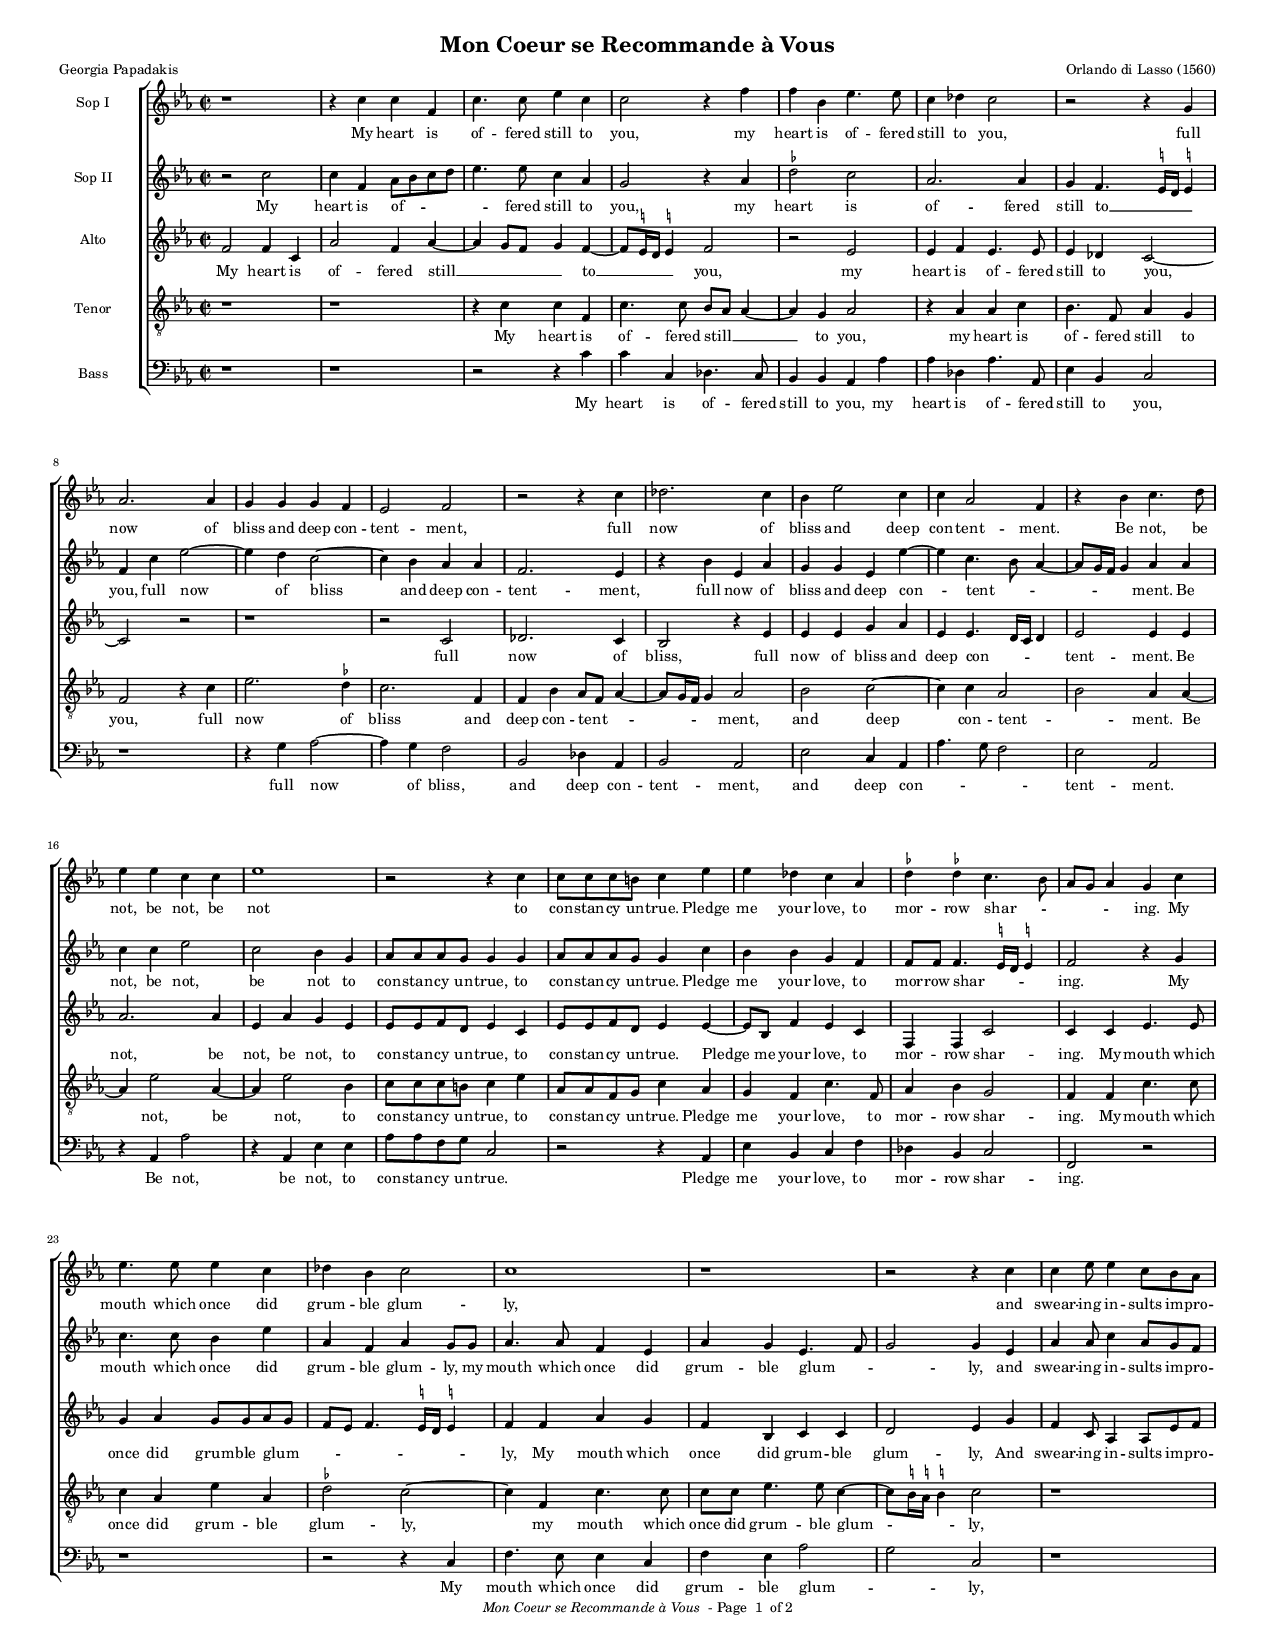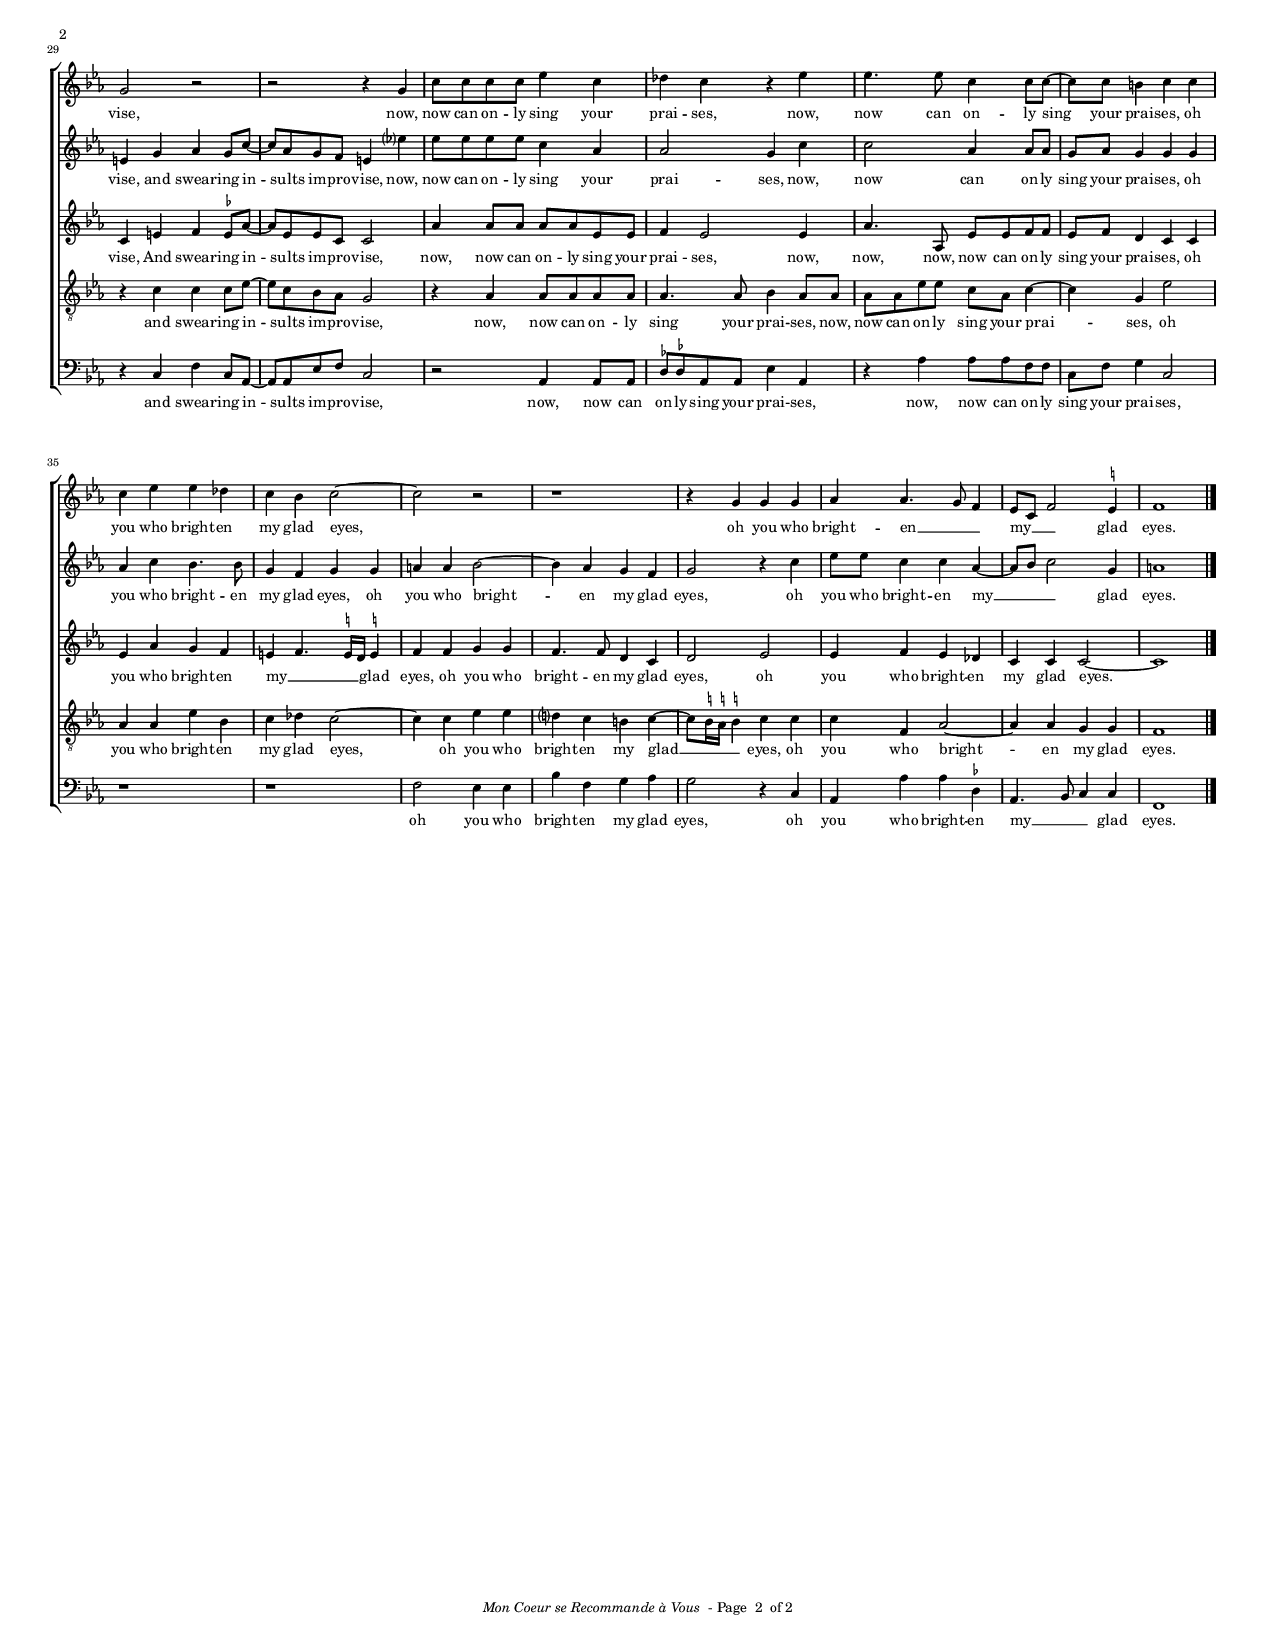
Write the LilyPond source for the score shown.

%{
monCoeur
===================
%}

\paper {
  #(set-paper-size "letter")
  oddFooterMarkup = \markup {
    \fill-line { \line {
      \italic \fromproperty #'header:title
      " - Page "
      \fromproperty #'page:page-number-string
      " of 2"
    } }
  }
  evenFooterMarkup = \oddFooterMarkup
}

\header{
  title = "Mon Coeur se Recommande à Vous"
  composer = "Orlando di Lasso (1560)"
  poet = "Georgia Papadakis"
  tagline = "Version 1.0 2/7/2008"
}

\include "english.ly"

%\autoBeamOff

 #(set-global-staff-size 12)

global = {
	\key ef \major
	%\key f \major
	\time 2/2
	\override Score.BarNumber.padding = #3
	 
}

sopIMusic = \transpose f ef \relative c''{ \clef treble
	\set Staff.instrumentName = "Sop I"
	%measuress 1-5  
	r1 |  r4 d d g,  | d'4. d8 f4 d  | d2 r4 g  | g c, f4. f8  | 
	%measuress 6-10 
	d4 ef d2 | r2 r4 a  | bf2. bf4  | a a a g  | f2 g  | 
	%measuress 11-15 
	r2 r4 d'4  | ef2. d4 | c f2 d4 | d4 bf2 g4 | r4 c4 d4. e8 | 
	%measuress 16-20 
	f4 f d d | f1 | r2 r4 d4 | d8 d d cs d4 f4 | f ef d bf | | 
	%measuress 21-25 
	\set suggestAccidentals = ##t ef ef! d4. c8 \set suggestAccidentals = ##f | bf a bf4 a d  | f4. f8 f4 d4 | ef c d2 | d1 | 
	%measuress 26-30 
	r1 | r2 r4 d4 | d f8 f4 d8 c bf | a2 r2 | r2 r4 a4 | 
	%measuress 31-35 
	d8 d d d f4 d4 | ef d r4 f | f4. f8 d4 d8 d8 ~ | d d8 cs4 d d | d f f ef | 
	%measuress 36-40 
	d c d2 ~ | d2 r2 | r1 | r4 a4 a a | bf bf4. a8 g4 | | 
	%measuress 41-42 
	f8 d g2 \once \set suggestAccidentals = ##t fs4 | g1 \bar "|."
}

sopIIMusic = \transpose f ef \relative c'' { \clef treble
	\set Staff.instrumentName = "Sop II"
	%measuress 1-5  
	r2 d2  | d4 g, bf8 c d e  | f4. f8 d4 bf  | a2 r4 bf4  | \once \set suggestAccidentals = ##t ef2 d |
	%measuress 6-10 
	bf2. bf4  | a g4. \once \set suggestAccidentals = ##t fs16 e \once \set suggestAccidentals = ##t fs!4 | g d' f2 ~ | f4 e d2 ~ | d4 c bf bf | 
	%measuress 11-15 
	g2. f4 | r4 c' f, bf | a a f f'4 ~  | f4 d4. c8 bf4 ~ | bf8 a16 g a4 bf bf | 
	%measuress 16-20 
	d d f2 | d2 c4 a | bf8 bf bf a a4 a | bf8 bf bf a a4 d	 | c c a g | 
	%measuress 21-25 
	g8 g g4. \set suggestAccidentals = ##t fs16 e fs!4 \set suggestAccidentals = ##f  | g2 r4 a4 | d4. d8 c4 f | bf, g bf a8 a8	 | bf4. bf8 g4 f | 
	%measuress 26-30 
	bf  a f4. g8 | a2 a4 f | bf bf8 d4 bf8 a g | fs4 a bf a8 d8 ~	 | d8 bf a g fs4 f'? |
	%measuress 31-35 
	f8 f f f d4 bf | bf2 a4 d | d2 bf4 bf8 bf | a bf a4 a a | bf d c4. c8 | 
	%measuress 36-40 
	a4 g a a | b b c2 ~ | c4 bf a g | a2 r4 d4 | f8 f d4 d bf ~ | 
	%measuress 41-42 
	bf8 c8 d2 a4  | b1  
		
}
	
altoMusic = \transpose f ef \relative c' { \clef treble
	\set Staff.instrumentName = "Alto"
	%measure 1 - 5  
	g'2 g4 d | bf'2 g4 bf ~ | bf a8 g a4 g4 ~ | g8 \set suggestAccidentals = ##t fs16 e fs!4 \set suggestAccidentals = ##f g2 | r2 f2 | 
	%measure 6-10  
	f4 g f4. f8  | f4 ef d2 ~  | d2 r2 | r1 | r2 d2 | 
	%measure 11-15  
	ef2. d4 | c2 r4 f4 | f f a bf | f f4. e16 d e4 | f2 f4 f | 
	%measure 16-20  
	bf2. bf4 | f4 bf a f | f8 f g e f4 d | f8 f g e f4 f4 ~ | f8 c g'4 f d | 
	%measure 21-25  
	g, g d'2 | d4 d f4. f8 | a4 bf a8 a bf a | g f g4. \set suggestAccidentals = ##t fs16 e fs!4 \set suggestAccidentals = ##f  | g4 g bf a  | 
	%measure 26-30  
	g c, d d  | e2 f4 a | g d8 bf4 bf8 f' g | d4 fs g \once \set suggestAccidentals = ##t f!8 bf8 ~  | bf8 f f d d2 | 
	%measure 31-35  
	bf'4 bf8 bf bf bf f f | g4 f2 f4 | bf4. bf,8 f' f g g | f g e4 d d | f4 bf a g | 
	%measure 36-40  
	fs g4. \set suggestAccidentals = ##t fs!16 e fs!4 \set suggestAccidentals = ##f  | g4 g a a | g4. g8 e4 d | e2 f2 | f4 g f ef | 
	%measure 41-42  
	d d d2 ~ | d1  
}

tenorMusic = \transpose f ef \relative c' { \clef "G_8"
	\set Staff.instrumentName = "Tenor"
	%measure 1-5
	r1 | r1 | r4 d4 d g, | d'4. d8 c bf bf4 ~ | bf4 a bf2 | 
	%measure 6-10  
	r4 bf4 bf d | c4. g8 bf4 a | g2 r4 d'4 | f2. \once \set suggestAccidentals = ##t ef4 | d2. g,4 | 
	%measure 11-15  
	g c bf8 g bf4 ~ | bf8 a16 g a4 bf2 | c2 d2 ~ | d4 d4 bf2 | c2 bf4 bf ~ | 
	%measure 16-20  
	bf f'2  bf,4 ~ | bf f'2 c4 | d8 d d cs d4 f | bf,8 bf g a d4 bf | a g d'4. g,8 | 
	%measure 21-25  
	bf4 c a2 | g4 g d'4. d8 | d4 bf f' bf,  | \once \set suggestAccidentals = ##t ef2 d2 ~ | d4 g,4 d'4. d8 | 
	%measure 26-30  
	d d f4. f8 d4 ~ | d8 \set suggestAccidentals = ##t cs16 b! cs!4 d2 \set suggestAccidentals = ##f  | r1 | r4 d4 d d8 f8 ~ | f8 d c bf a2 | 
	%measure 31-35  
	r4 bf4 bf8 bf bf bf | bf4. bf8 c4 bf8 bf8 | bf bf f' f d bf d4 ~ | d4 a4 f'2 | bf,4 bf f' c  | 
	%measure 36-40  
	d ef d2 ~ | d4 d f f  | e? d cs d ~ | d8 \set suggestAccidentals = ##t cs16 b! cs!4 \set suggestAccidentals = ##f d d | d g, bf2 ~ | 
	%measure 41-42  
	bf4 bf a a  | g1  
}

bassMusic = \transpose f ef \relative c' { \clef bass
	\set Staff.instrumentName = "Bass"
	%measure 1-5
	r1 | r1 | r2 r4 d4 | d d, ef4. d8 | c4 c bf bf' | 
	%measure 5-10  
	bf ef, bf'4. bf,8 | f'4 c d2 | r1 | r4 a'4 bf2 ~ | bf4 a g2 | 
	%measure 11-15  
	c,2 ef4 bf | c2 bf2  | f'2 d4 bf | bf'4. a8 g2 | f2 bf, | 
	%measure 16-20  
	r4 bf4 bf'2 | r4 bf,4 f' f | bf8 bf g a d,2 | r2 r4 bf4 | f'4 c4 d g | 
	%measure 21-25  
	ef c d2 | g,2 r2 | r1 | r2 r4 d'4 | g4. f8 f4 d | 
	%measure 26-30  
	g f bf2 | a2 d,2 | r1 | r4 d4 g d8 bf8 ~ | bf8 bf f' g d2 | 
	%measure 31-35			 | 
	r2 bf4 bf8 bf | \set suggestAccidentals = ##t ef8 ef! \set suggestAccidentals = ##f bf bf f'4 bf, | r4 bf'4 bf8 bf g g  | d g a4 d,2 | r1 | 
	%measure 36-40  
	r1 | g2 f4 f | c' g a bf | a2 r4 d,4 | bf4 bf' bf \once \set suggestAccidentals = ##t ef, | 
	%measure 41-42  
	bf4. c8 d4 d | g,1  
}

sopIWords = \lyricmode {
	My heart is of -- fered still to you,
	my heart is of -- fered still to you,
	full now of bliss and deep con -- tent -- ment,
	full now of bliss and deep con -- tent -- ment.
	Be not, be not, be not, be not
	to con -- stan -- cy un -- true.
	Pledge me your love, to mor -- row shar -- _ _ _ _ ing.
	My mouth which once did grum -- ble glum -- ly,
	and swear -- ing in -- sults im -- pro -- vise,
	now, now can on -- ly sing your prai -- ses,
	now, now can on -- ly sing your prai -- ses,
	oh you who bright -- en my glad eyes,
	oh you who bright -- en __ _ _ my __ _ _ glad eyes.
}
sopIIWords = \lyricmode {
	My heart is of -- _ _ _ _ fered still to you,
	my heart is of -- fered still to __ _ _ _ you,
	full now of bliss and deep con -- tent -- ment,
	full now of bliss and deep con -- tent -- _ _ _ _ _ ment.
	Be not, be not, be not
	to con -- stan -- cy un -- true,
	to con -- stan -- cy un -- true.
	Pledge me your love, to mor -- row shar -- _ _ _ ing.
	My mouth which once did grum -- ble glum -- ly,
	my mouth which once did grum -- ble glum -- _ _ ly,
	and swear -- ing in -- sults im -- pro -- vise,
	and swear -- ing in -- sults im -- pro -- vise,
	now, now can on -- ly sing your prai -- ses,
	now, now can on -- ly sing your prai -- ses,
	oh you who bright -- en my glad eyes,
	oh you who bright -- en my glad eyes,
	oh you who bright -- en my __ _ _ glad eyes.
}
altoWords = \lyricmode {
	My heart is of -- fered still __ _ _ _ to __ _ _ _ you,
	my heart is of -- fered still to you,
	full now of bliss,
	full now of bliss and deep con -- _ _ _ tent -- ment.
	Be not, be not, be not, 
	to con -- stan -- cy un -- true,
	to con -- stan -- cy un -- true.
	Pledge me your love, to mor -- row shar -- ing.
	My mouth which once did grum -- ble glum -- _ _ _ _ _ _ _ ly,
	My mouth which once did grum -- ble glum -- ly,
	And swear -- ing in -- sults im -- pro -- vise,
	And swear -- ing in -- sults im -- pro -- vise,
	now, now can on -- ly sing your prai -- ses,
	now, now, now, now can on -- ly sing your prai -- ses,
	oh you who bright -- en my __ _ _ _ glad eyes,
	oh you who bright -- en my glad eyes,
	oh you who bright -- en my glad eyes.

}
tenorWords = \lyricmode {
	My heart is of -- fered still __ _ _ to you,
	my heart is of -- fered still to you,
	full now of bliss and deep con -- tent -- _ _ _ _ _ ment,
	and deep con -- tent -- _ ment.
	Be not, be not,
	to con -- stan -- cy un -- true,
	to con -- stan -- cy un -- true.
	Pledge me your love, to mor -- row shar -- ing.
	My mouth which once did grum -- ble glum -- ly,
	my mouth which once did grum -- ble glum -- _ _ _ ly,
	and swear -- ing in -- sults im -- pro -- vise,
	now, now can on -- ly sing your prai -- ses,
	now, now can on -- ly sing your prai -- ses,
	oh you who bright -- en my glad eyes,
	oh you who bright -- en my glad __ _ _ _ eyes,
	oh you who bright -- en my glad eyes.

}
bassWords = \lyricmode {
	My heart is of -- fered still to you,
	my heart is of -- fered still to you,
	full now of bliss, and deep con -- tent -- ment,
	and deep con -- _ _ _ tent -- ment.
	Be not, be not,
	to con -- stan -- cy un -- true.
	Pledge me your love, to mor -- row shar -- ing.
	My mouth which once did grum -- ble glum -- _ ly,
	and swear -- ing in -- sults im -- pro -- vise,
	now, now can on -- ly sing your prai -- ses,
	now, now can on -- ly sing your prai -- ses,
	oh you who bright -- en my glad eyes,
	oh you who bright -- en my __ _ _ glad eyes.

}
sopIsolf = \lyricmode {
La La Re La La Do La La Re Re So Do Do La Te La Mi Fa Fa Mi Mi Mi Re Do Re La Te La So Do La La Fa Re So La Ti Do Do La La Do La La La La Si La Do Do Te La Fa Te Te La So Fa Mi Fa Mi La Do Do Do La Te So La La La La Do Do La So Fa Mi Mi La La La La Do La Te La Do Do Do La La La La Si La La La Do Do Te La So La Mi Mi Mi Fa Fa Mi Re Do La Re Di Re }

sopIIsolf = \lyricmode{
La La Re Fa So La Ti Do Do La Fa Mi Fa Te La Fa Fa Mi Re Di Ti Di Re La Do Ti La So Fa Fa Re Do So Do Fa Mi Mi Do Do La So Fa Mi Re Mi Fa Fa La La Do La So Mi Fa Fa Fa Mi Mi Mi Fa Fa Fa Mi Mi La So So Mi Re Re Re Re Di Ti Di Re Mi La La So Do Fa Re Fa Mi Mi Fa Fa Re Do Fa Mi Do Re Mi Mi Do Fa Fa La Fa Mi Re Di Mi Fa Mi La Fa Mi Re Di Do Do Do Do Do La Fa Fa Mi La La Fa Fa Fa Mi Fa Mi Mi Mi Fa La So So Mi Re Mi Mi Fi Fi So Fa Mi Re Mi La Do Do La La Fa So La Mi Fi 
}

altosolf = \lyricmode{
Re Re La Fa Re Fa Mi Re Mi Re Di Ti Di Re Do Do Re Do Do Do Te La La Te La So Do Do Do Mi Fa Do Do Ti La Ti Do Do Do Fa Fa Do Fa Mi Do Do Do Re Ti Do La Do Do Re Ti Do Do So Re Do La Re Re La La La Do Do Mi Fa Mi Mi Fa Mi Re Do Re Di Ti Di Re Re Fa Mi Re So La La Ti Do Mi Re La Fa Fa Do Re La Di Re Do Fa Do Do La La Fa Fa Fa Fa Fa Do Do Re Do Do Fa Fa Do Do Re Re Do Re Ti La La Do Fa Mi Re Di Re Di Ti Di Re Re Mi Mi Re Re Ti La Ti Do Do Re Do Te La La La
}

tenorsolf = \lyricmode{
La La Re La La So Fa Fa Mi Fa Fa Fa La So Re Fa Mi Re La Do Te La Re Re So Fa Re Fa Mi Re Mi Fa So La La Fa So Fa Fa Do Fa Do So La La La Si La Do Fa Fa Re Mi La Fa Mi Re La Re Fa So Mi Re Re La La La Fa Do Fa Te La Re La La La La Do Do La Si Fi Si La La La La Do La So Fa Mi Fa Fa Fa Fa Fa Fa Fa So Fa Fa Fa Fa Do Do La Fa La Mi Do Fa Fa Do So La Te La La Do Do Ti La Si La Si Fi Si La La La Re Fa Fa Mi Mi Re 
}

basssolf = \lyricmode{
La La La Te La So So Fa Fa Fa Te Fa Fa Do So La Mi Fa Mi Re So Te Fa So Fa Do La Fa Fa Mi Re Do Fa Fa Fa Fa Do Do Fa Fa Re Mi La Fa Do So La Re Te So La Re La Re Do Do La Re Do Fa Mi La La Re La Fa Fa Do Re La Fa Fa Fa Te Te Fa Fa Do Fa Fa Fa Fa Re Re La Re Mi La Re Do Do So Re Mi Fa Mi La Fa Fa Fa Te Fa So La La Re 
}

\score{
<<
	\new ChoirStaff 
		<<
		\context Staff = sopI <<
		\new Voice = "sopIMusic" { \global \sopIMusic }
	>>
		\context Lyrics = sopILyrics { s1 } 

		\context Staff = sopII <<
		\new Voice = "sopIIMusic" { \global \sopIIMusic }
	>>
		\context Lyrics = sopIILyrics { s1 } 

		\context Staff = alto <<
		\new Voice = "altoMusic" { \global \altoMusic }
	>>
		\context Lyrics = altoLyrics { s1 } 

		\context Staff = tenor <<
		\new Voice = "tenorMusic" { \global \tenorMusic }
	>>
		\context Lyrics = tenorLyrics { s1 } 

		\context Staff = bass <<
		\new Voice = "bassMusic" { \global \bassMusic }
	>>
		\context Lyrics = bassLyrics { s1 } 
		>>

		  \lyricsto "sopIMusic" \context Lyrics = sopILyrics \sopIWords 
		  \lyricsto "sopIIMusic" \context Lyrics = sopIILyrics \sopIIWords 
		  \lyricsto "altoMusic" \context Lyrics = altoLyrics \altoWords 
		  \lyricsto "tenorMusic" \context Lyrics = tenorLyrics \tenorWords 
		  \lyricsto "bassMusic" \context Lyrics = bassLyrics \bassWords 

>>

 \layout {}
}


\version "2.18.0"  % necessary for upgrading to future LilyPond versions.
